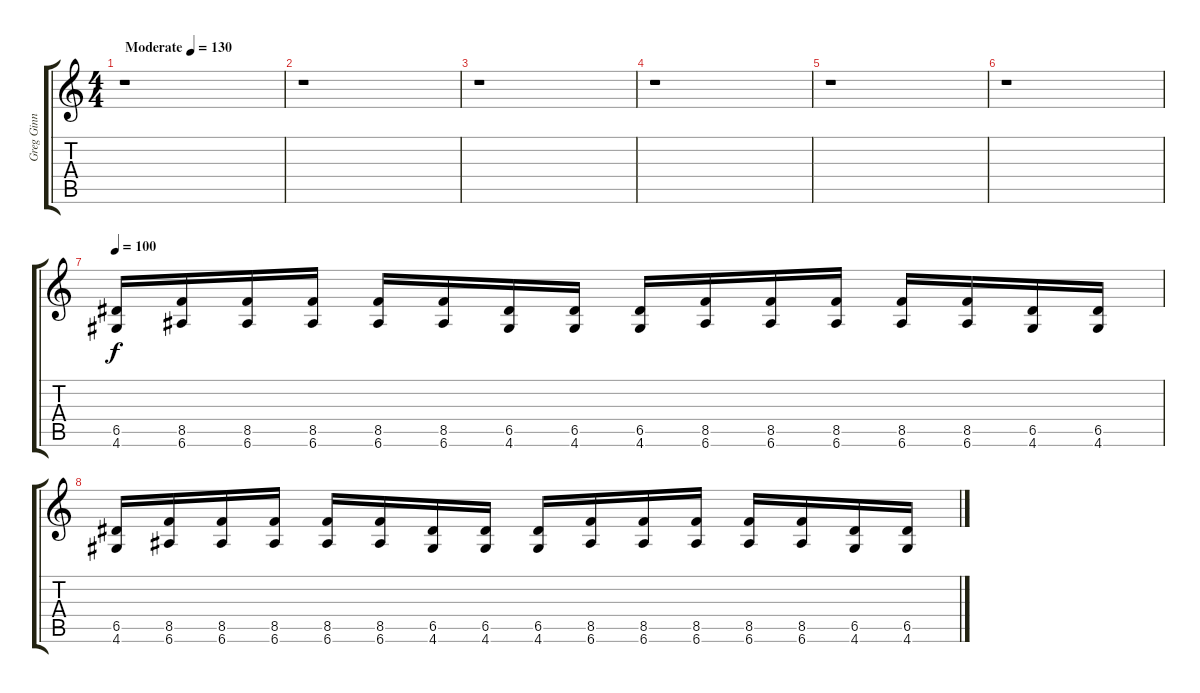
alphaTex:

\track ("Greg Ginn (Guitar)" "Greg Ginn ") {instrument overdrivenguitar}
\staff {score tabs}
\tuning (E4 B3 G3 D3 A2 E2) {hide}
\ts (4 4)
\tempo (130 "Moderate")
\clef g2
\ks c
r.1{dy f instrument overdrivenguitar} |
r.1 |
r.1 |
r.1 |
r.1 |
r.1 |
\tempo 100
(6.5 4.6).16 (8.5 6.6).16 (8.5 6.6).16 (8.5 6.6).16 (8.5 6.6).16 (8.5 6.6).16 (6.5 4.6).16 (6.5 4.6).16 (6.5 4.6).16 (8.5 6.6).16 (8.5 6.6).16 (8.5 6.6).16 (8.5 6.6).16 (8.5 6.6).16 (6.5 4.6).16 (6.5 4.6).16 |
(6.5 4.6).16 (8.5 6.6).16 (8.5 6.6).16 (8.5 6.6).16 (8.5 6.6).16 (8.5 6.6).16 (6.5 4.6).16 (6.5 4.6).16 (6.5 4.6).16 (8.5 6.6).16 (8.5 6.6).16 (8.5 6.6).16 (8.5 6.6).16 (8.5 6.6).16 (6.5 4.6).16 (6.5 4.6).16
